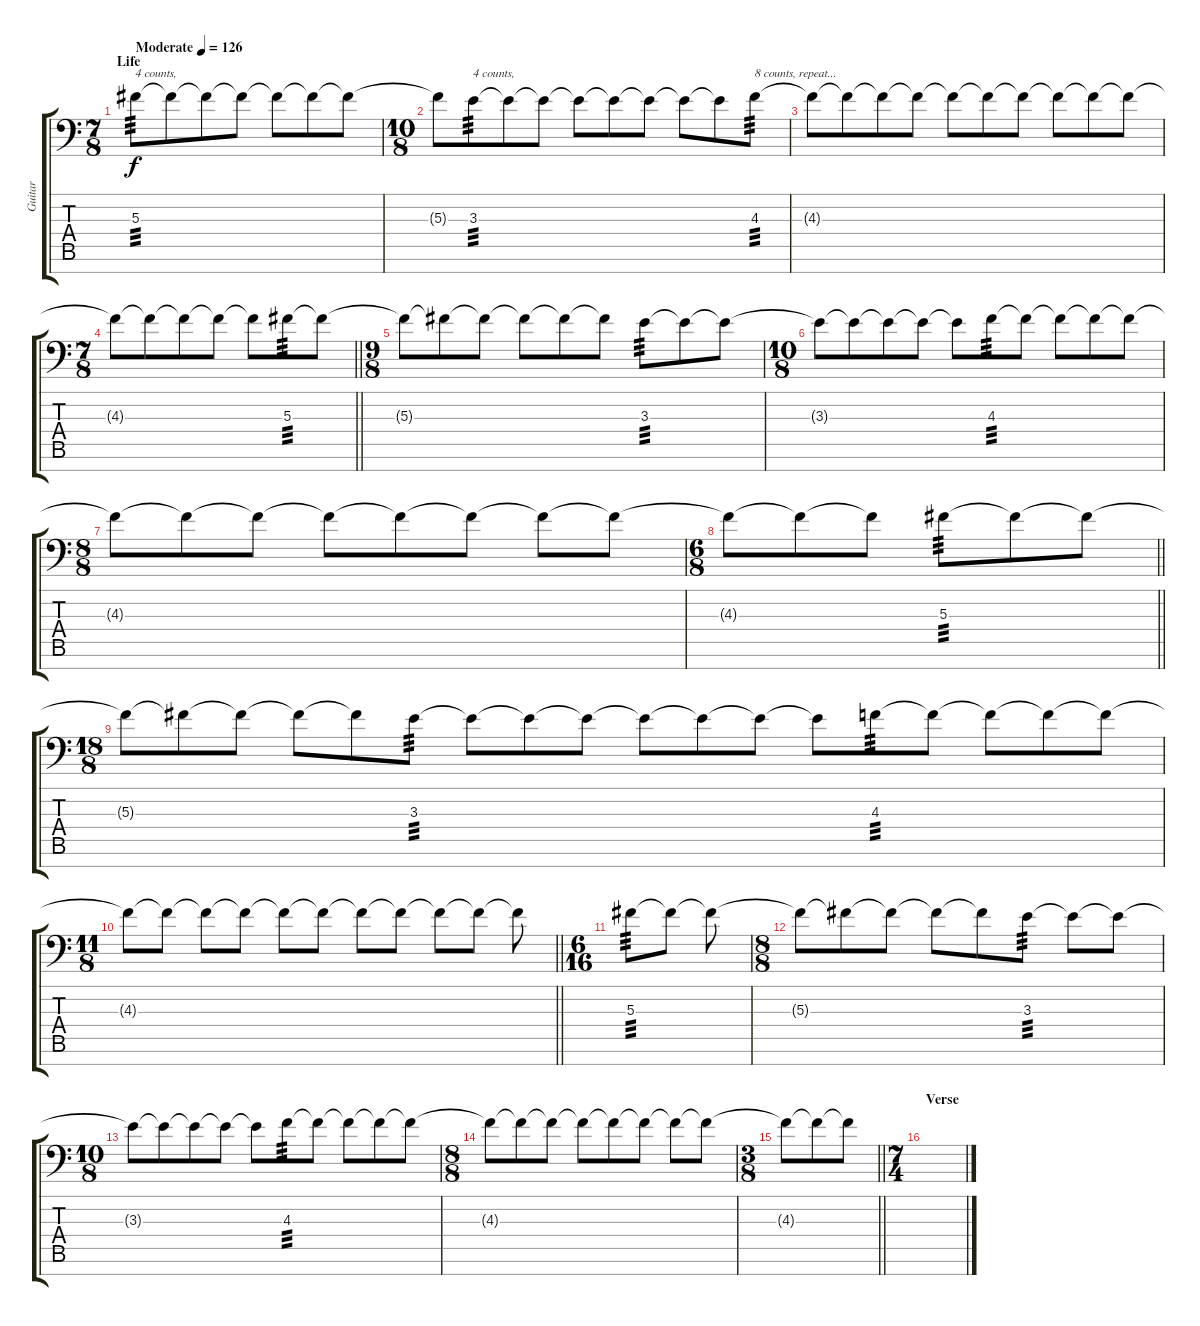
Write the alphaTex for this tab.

\track ("Guitar" "Guitar") {instrument overdrivenguitar}
\staff {score tabs}
\tuning (Bb3 Gb3 Db3 Ab2 Eb2 Bb1 F1) {hide}
\ts (7 8)
\section ("" "Life")
\tempo (126 "Moderate")
\clef f4
\ks c
5.3.8{txt "4 counts," tp 3 dy f instrument overdrivenguitar} 5.3{t}.8 5.3{t}.8 5.3{t}.8 5.3{t}.8 5.3{t}.8 5.3{t}.8 |
\ts (10 8)
5.3{t}.8 3.3.8{txt "4 counts," tp 3} 3.3{t}.8 3.3{t}.8 3.3{t}.8 3.3{t}.8 3.3{t}.8 3.3{t}.8 3.3{t}.8 4.3.8{txt "8 counts, repeat..." tp 3} |
4.3{t}.8 4.3{t}.8 4.3{t}.8 4.3{t}.8 4.3{t}.8 4.3{t}.8 4.3{t}.8 4.3{t}.8 4.3{t}.8 4.3{t}.8 |
\ts (7 8)
\barLineRight lightlight
4.3{t}.8 4.3{t}.8 4.3{t}.8 4.3{t}.8 4.3{t}.8 5.3.8{tp 3} 5.3{t}.8 |
\ts (9 8)
5.3{t}.8 5.3{t}.8 5.3{t}.8 5.3{t}.8 5.3{t}.8 5.3{t}.8 3.3.8{tp 3} 3.3{t}.8 3.3{t}.8 |
\ts (10 8)
3.3{t}.8 3.3{t}.8 3.3{t}.8 3.3{t}.8 3.3{t}.8 4.3.8{tp 3} 4.3{t}.8 4.3{t}.8 4.3{t}.8 4.3{t}.8 |
\ts (8 8)
4.3{t}.8 4.3{t}.8 4.3{t}.8 4.3{t}.8 4.3{t}.8 4.3{t}.8 4.3{t}.8 4.3{t}.8 |
\ts (6 8)
\barLineRight lightlight
4.3{t}.8 4.3{t}.8 4.3{t}.8 5.3.8{tp 3} 5.3{t}.8 5.3{t}.8 |
\ts (18 8)
5.3{t}.8 5.3{t}.8 5.3{t}.8 5.3{t}.8 5.3{t}.8 3.3.8{tp 3} 3.3{t}.8 3.3{t}.8 3.3{t}.8 3.3{t}.8 3.3{t}.8 3.3{t}.8 3.3{t}.8 4.3.8{tp 3} 4.3{t}.8 4.3{t}.8 4.3{t}.8 4.3{t}.8 |
\ts (11 8)
\barLineRight lightlight
4.3{t}.8 4.3{t}.8 4.3{t}.8 4.3{t}.8 4.3{t}.8 4.3{t}.8 4.3{t}.8 4.3{t}.8 4.3{t}.8 4.3{t}.8 4.3{t}.8 |
\ts (6 16)
5.3.8{tp 3} 5.3{t}.8 5.3{t}.8 |
\ts (8 8)
5.3{t}.8 5.3{t}.8 5.3{t}.8 5.3{t}.8 5.3{t}.8 3.3.8{tp 3} 3.3{t}.8 3.3{t}.8 |
\ts (10 8)
3.3{t}.8 3.3{t}.8 3.3{t}.8 3.3{t}.8 3.3{t}.8 4.3.8{tp 3} 4.3{t}.8 4.3{t}.8 4.3{t}.8 4.3{t}.8 |
\ts (8 8)
4.3{t}.8 4.3{t}.8 4.3{t}.8 4.3{t}.8 4.3{t}.8 4.3{t}.8 4.3{t}.8 4.3{t}.8 |
\ts (3 8)
\barLineRight lightlight
4.3{t}.8 4.3{t}.8 4.3{t}.8 |
\ts (7 4)
\section ("" "Verse")
